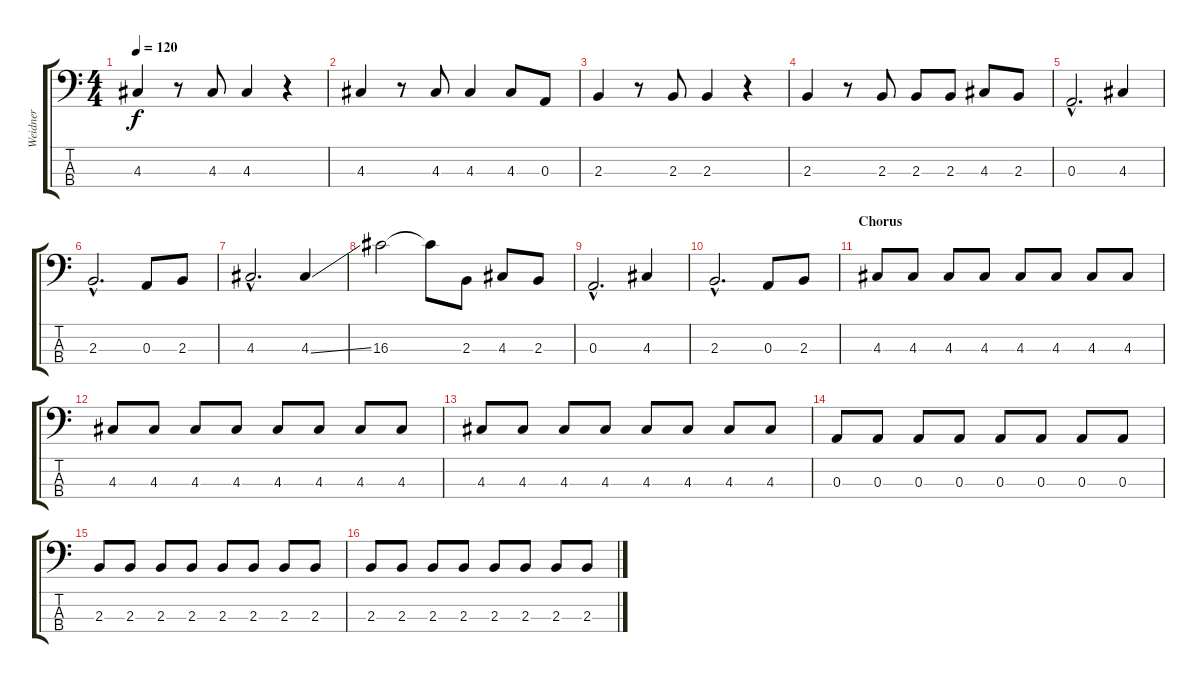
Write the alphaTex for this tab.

\track ("Weidner" "Weidner") {instrument electricbassfinger}
\staff {score tabs}
\tuning (G2 D2 A1 E1) {hide}
\ts (4 4)
\tempo 120
\clef f4
\ks c
4.3.4{dy f} r.8 4.3.8 4.3.4 r.4 |
4.3.4 r.8 4.3.8 4.3.4 4.3.8 0.3.8 |
2.3.4 r.8 2.3.8 2.3.4 r.4 |
2.3.4 r.8 2.3.8 2.3.8 2.3.8 4.3.8 2.3.8 |
0.3{hac}.2{d} 4.3.4 |
2.3{hac}.2{d} 0.3.8 2.3.8 |
4.3{hac}.2{d} 4.3{ss}.4 |
16.3.2 16.3{t}.8 2.3.8 4.3.8 2.3.8 |
0.3{hac}.2{d} 4.3.4 |
2.3{hac}.2{d} 0.3.8 2.3.8 |
\section ("" "Chorus")
4.3.8 4.3.8 4.3.8 4.3.8 4.3.8 4.3.8 4.3.8 4.3.8 |
4.3.8 4.3.8 4.3.8 4.3.8 4.3.8 4.3.8 4.3.8 4.3.8 |
4.3.8 4.3.8 4.3.8 4.3.8 4.3.8 4.3.8 4.3.8 4.3.8 |
0.3.8 0.3.8 0.3.8 0.3.8 0.3.8 0.3.8 0.3.8 0.3.8 |
2.3.8 2.3.8 2.3.8 2.3.8 2.3.8 2.3.8 2.3.8 2.3.8 |
2.3.8 2.3.8 2.3.8 2.3.8 2.3.8 2.3.8 2.3.8 2.3.8
